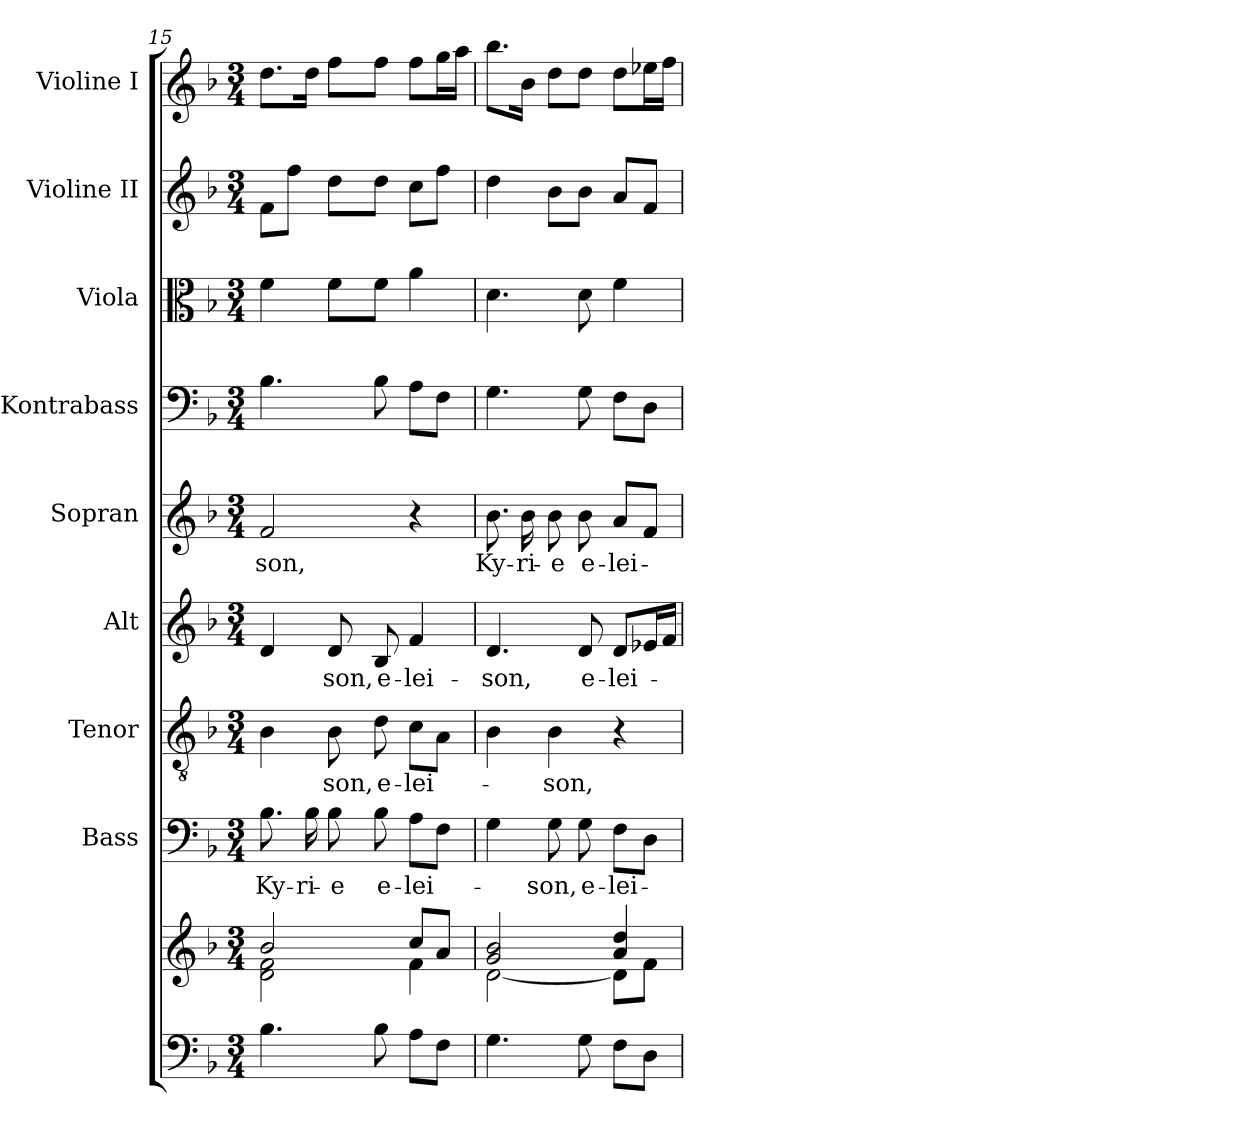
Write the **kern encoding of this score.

**kern	**kern	**kern	**text	**kern	**text	**kern	**text	**kern	**text	**kern	**kern	**kern	**kern
*part9	*part9	*part8	*part8	*part7	*part7	*part6	*part6	*part5	*part5	*part4	*part3	*part2	*part1
*staff10	*staff9	*staff8	*staff8	*staff7	*staff7	*staff6	*staff6	*staff5	*staff5	*staff4	*staff3	*staff2	*staff1
*	*	*I"Bass	*	*I"Tenor	*	*I"Alt	*	*I"Sopran	*	*I"Kontrabass	*I"Viola	*I"Violine II	*I"Violine I
*	*	*I'B.	*	*I'T.	*	*I'A.	*	*I'S.	*	*I'Kb.	*I'Vla.	*I'Vl. II	*I'Vl. I
*clefF4	*clefG2	*clefF4	*	*clefGv2	*	*clefG2	*	*clefG2	*	*clefF4	*clefC3	*clefG2	*clefG2
*	*	*	*	*	*	*	*	*	*	*ITrd7c12	*	*	*
*k[b-]	*k[b-]	*k[b-]	*	*k[b-]	*	*k[b-]	*	*k[b-]	*	*k[b-]	*k[b-]	*k[b-]	*k[b-]
*F:	*F:	*F:	*	*F:	*	*F:	*	*F:	*	*F:	*F:	*F:	*F:
*M3/4	*M3/4	*M3/4	*	*M3/4	*	*M3/4	*	*M3/4	*	*M3/4	*M3/4	*M3/4	*M3/4
=15	=15	=15	=15	=15	=15	=15	=15	=15	=15	=15	=15	=15	=15
*	*^	*	*	*	*	*	*	*	*	*	*	*	*
!	!	!	!	!LO:LY:b	!	!	!	!	!	!LO:LY:b	!	!	!	!
4.B-\	2b-/	2d\ 2f\	8.B-\	Ky-	4B-\	.	4d/	.	2f/	-son,	4.BB-\	4f\	8f\L	8.dd\L
.	.	.	.	.	.	.	.	.	.	.	.	.	8ff\J	.
!	!	!	!	!LO:LY:b	!	!	!	!	!	!	!	!	!	!
.	.	.	16B-\	-ri-	.	.	.	.	.	.	.	.	.	16dd\Jk
!	!	!	!	!LO:LY:b	!	!LO:LY:b	!	!LO:LY:b	!	!	!	!	!	!
.	.	.	8B-\	-e	8B-\	-son,	8d/	-son,	.	.	.	8f\L	8dd\L	8ff\L
!	!	!	!	!LO:LY:b	!	!LO:LY:b	!	!LO:LY:b	!	!	!	!	!	!
8B-\	.	.	8B-\	e-	8d\	e-	8B-/	e-	.	.	8BB-\	8f\J	8dd\J	8ff\J
!	!	!	!	!LO:LY:b	!	!LO:LY:b	!	!LO:LY:b	!	!	!	!	!	!
8A\L	8cc/L	4f\	8A\L	-lei-	8c\L	-lei-	4f/	-lei-	4r	.	8AA\L	4a\	8cc\L	8ff\L
8F\J	8a/J	.	8F\J	.	8A\J	.	.	.	.	.	8FF\J	.	8ff\J	16gg\L
.	.	.	.	.	.	.	.	.	.	.	.	.	.	16aa\JJ
=16	=16	=16	=16	=16	=16	=16	=16	=16	=16	=16	=16	=16	=16	=16
!	!	!	!	!	!	!	!	!LO:LY:b	!	!LO:LY:b	!	!	!	!
4.G\	2g/ 2b-/	[<2d\	4G\	.	4B-\	.	4.d/	-son,	8.b-\	Ky-	4.GG\	4.d\	4dd\	8.bb-\L
!	!	!	!	!	!	!	!	!	!	!LO:LY:b	!	!	!	!
.	.	.	.	.	.	.	.	.	16b-\	-ri-	.	.	.	16b-\Jk
!	!	!	!	!LO:LY:b	!	!LO:LY:b	!	!	!	!LO:LY:b	!	!	!	!
.	.	.	8G\	-son,	4B-\	-son,	.	.	8b-\	-e	.	.	8b-\L	8dd\L
!	!	!	!	!LO:LY:b	!	!	!	!LO:LY:b	!	!LO:LY:b	!	!	!	!
8G\	.	.	8G\	e-	.	.	8d/	e-	8b-\	e-	8GG\	8d\	8b-\J	8dd\J
!	!	!	!	!LO:LY:b	!	!	!	!LO:LY:b	!	!LO:LY:b	!	!	!	!
8F\L	4a/ 4dd/	8d\L]	8F\L	-lei-	4r	.	8d/L	-lei-	8a/L	-lei-	8FF\L	4f\	8a/L	8dd\L
8D\J	.	8f\J	8D\J	.	.	.	16e-X/L	.	8f/J	.	8DD\J	.	8f/J	16ee-X\L
.	.	.	.	.	.	.	16f/JJ	.	.	.	.	.	.	16ff\JJ
*	*v	*v	*	*	*	*	*	*	*	*	*	*	*	*
=	=	=	=	=	=	=	=	=	=	=	=	=	=
*-	*-	*-	*-	*-	*-	*-	*-	*-	*-	*-	*-	*-	*-
